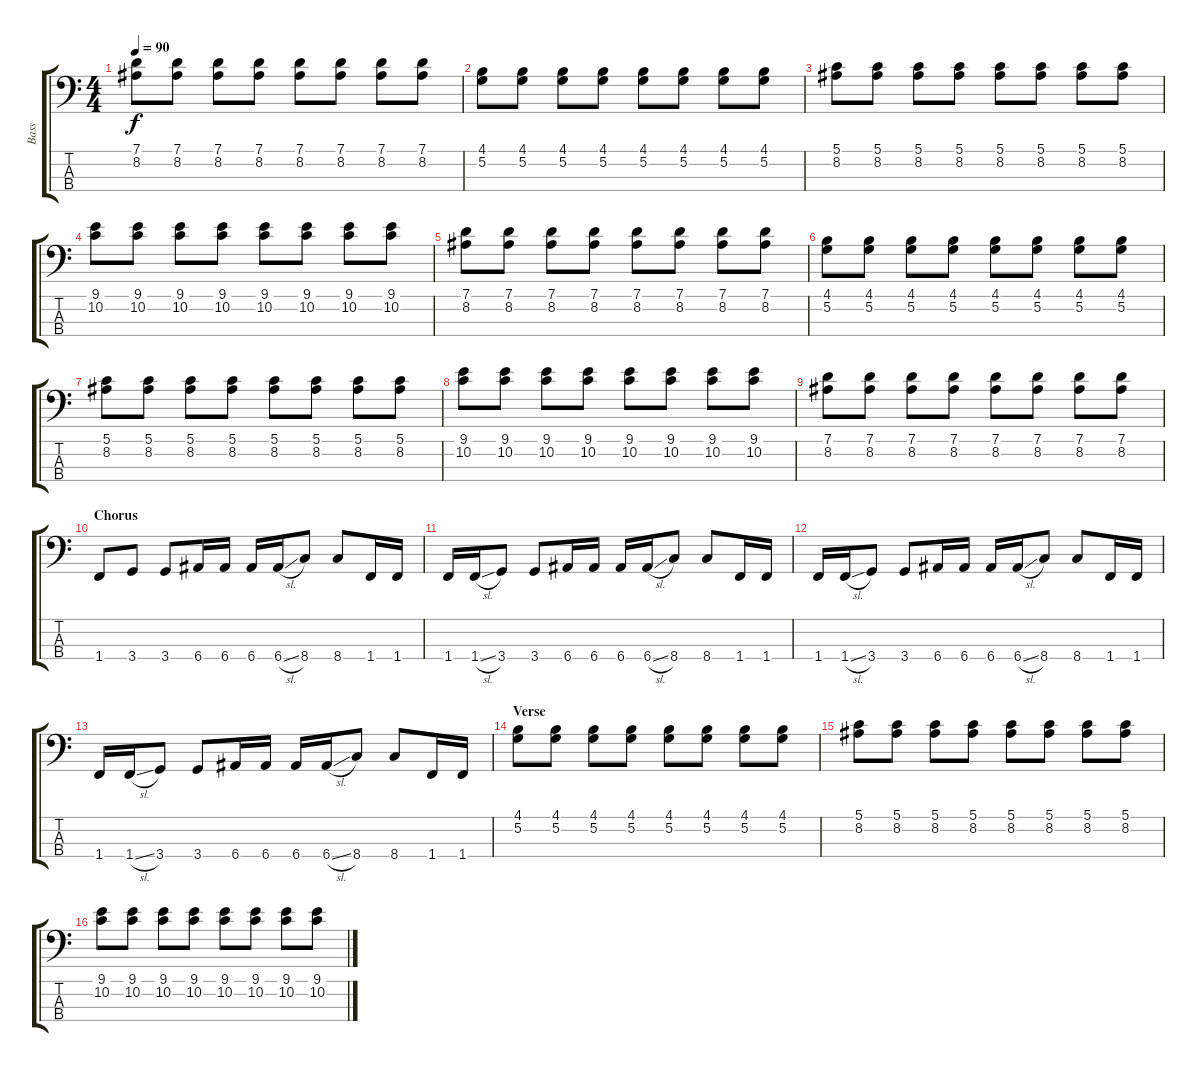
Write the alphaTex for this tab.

\track ("Bass" "Bass") {instrument overdrivenguitar}
\staff {score tabs}
\tuning (G2 D2 A1 E1) {hide}
\ts (4 4)
\tempo 90
\clef f4
\ks c
(7.1 8.2).8{dy f} (7.1 8.2).8 (7.1 8.2).8 (7.1 8.2).8 (7.1 8.2).8 (7.1 8.2).8 (7.1 8.2).8 (7.1 8.2).8 |
(4.1 5.2).8 (4.1 5.2).8 (4.1 5.2).8 (4.1 5.2).8 (4.1 5.2).8 (4.1 5.2).8 (4.1 5.2).8 (4.1 5.2).8 |
(5.1 8.2).8 (5.1 8.2).8 (5.1 8.2).8 (5.1 8.2).8 (5.1 8.2).8 (5.1 8.2).8 (5.1 8.2).8 (5.1 8.2).8 |
(9.1 10.2).8 (9.1 10.2).8 (9.1 10.2).8 (9.1 10.2).8 (9.1 10.2).8 (9.1 10.2).8 (9.1 10.2).8 (9.1 10.2).8 |
(7.1 8.2).8 (7.1 8.2).8 (7.1 8.2).8 (7.1 8.2).8 (7.1 8.2).8 (7.1 8.2).8 (7.1 8.2).8 (7.1 8.2).8 |
(4.1 5.2).8 (4.1 5.2).8 (4.1 5.2).8 (4.1 5.2).8 (4.1 5.2).8 (4.1 5.2).8 (4.1 5.2).8 (4.1 5.2).8 |
(5.1 8.2).8 (5.1 8.2).8 (5.1 8.2).8 (5.1 8.2).8 (5.1 8.2).8 (5.1 8.2).8 (5.1 8.2).8 (5.1 8.2).8 |
(9.1 10.2).8 (9.1 10.2).8 (9.1 10.2).8 (9.1 10.2).8 (9.1 10.2).8 (9.1 10.2).8 (9.1 10.2).8 (9.1 10.2).8 |
(7.1 8.2).8 (7.1 8.2).8 (7.1 8.2).8 (7.1 8.2).8 (7.1 8.2).8 (7.1 8.2).8 (7.1 8.2).8 (7.1 8.2).8 |
\section ("" "Chorus")
1.4.8 3.4.8 3.4.8 6.4.16 6.4.16 6.4.16 6.4{sl}.16 8.4.8 8.4.8 1.4.16 1.4.16 |
1.4.16 1.4{sl}.16 3.4.8 3.4.8 6.4.16 6.4.16 6.4.16 6.4{sl}.16 8.4.8 8.4.8 1.4.16 1.4.16 |
1.4.16 1.4{sl}.16 3.4.8 3.4.8 6.4.16 6.4.16 6.4.16 6.4{sl}.16 8.4.8 8.4.8 1.4.16 1.4.16 |
1.4.16 1.4{sl}.16 3.4.8 3.4.8 6.4.16 6.4.16 6.4.16 6.4{sl}.16 8.4.8 8.4.8 1.4.16 1.4.16 |
\section ("" "Verse")
(4.1 5.2).8 (4.1 5.2).8 (4.1 5.2).8 (4.1 5.2).8 (4.1 5.2).8 (4.1 5.2).8 (4.1 5.2).8 (4.1 5.2).8 |
(5.1 8.2).8 (5.1 8.2).8 (5.1 8.2).8 (5.1 8.2).8 (5.1 8.2).8 (5.1 8.2).8 (5.1 8.2).8 (5.1 8.2).8 |
(9.1 10.2).8 (9.1 10.2).8 (9.1 10.2).8 (9.1 10.2).8 (9.1 10.2).8 (9.1 10.2).8 (9.1 10.2).8 (9.1 10.2).8
